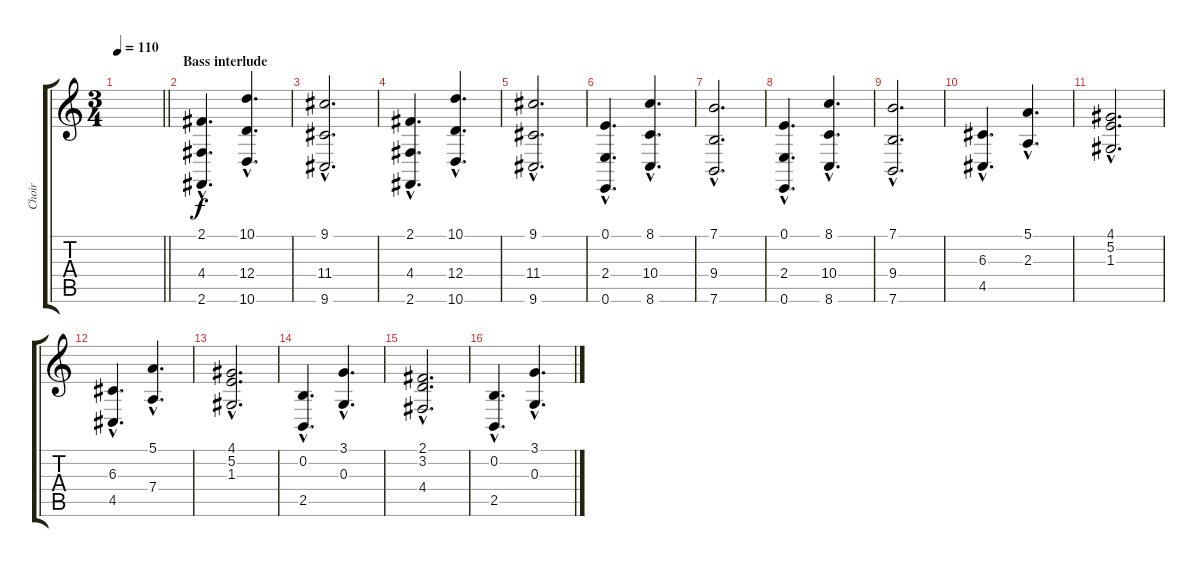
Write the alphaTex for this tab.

\track ("Choir" "Choir") {instrument choiraahs}
\staff {score tabs}
\tuning (E4 B3 G3 D3 A2 E2) {hide}
\ts (3 4)
\tempo 110
\clef g2
\barLineRight lightlight
\ks c
|
\section ("" "Bass interlude")
(2.1{hac} 4.4{hac} 2.6{hac}).4{d} (10.1{hac} 12.4{hac} 10.6{hac}).4{d} |
(9.1{hac} 11.4{hac} 9.6{hac}).2{d} |
(2.1{hac} 4.4{hac} 2.6{hac}).4{d} (10.1{hac} 12.4{hac} 10.6{hac}).4{d} |
(9.1{hac} 11.4{hac} 9.6{hac}).2{d} |
(0.1{hac} 2.4{hac} 0.6).4{d} (8.1{hac} 10.4{hac} 8.6{hac}).4{d} |
(7.1{hac} 9.4{hac} 7.6{hac}).2{d} |
(0.1{hac} 2.4{hac} 0.6).4{d} (8.1{hac} 10.4{hac} 8.6{hac}).4{d} |
(7.1{hac} 9.4{hac} 7.6{hac}).2{d} |
(6.3{hac} 4.5).4{d} (5.1{hac} 2.3{hac}).4{d} |
(4.1{hac} 5.2{hac} 1.3{hac}).2{d} |
(6.3{hac} 4.5{hac}).4{d} (5.1{hac} 7.4{hac}).4{d} |
(4.1{hac} 5.2{hac} 1.3{hac}).2{d} |
(0.2{hac} 2.5).4{d} (3.1{hac} 0.3{hac}).4{d} |
(2.1{hac} 3.2{hac} 4.4{hac}).2{d} |
(0.2{hac} 2.5{hac}).4{d} (3.1{hac} 0.3{hac}).4{d}
